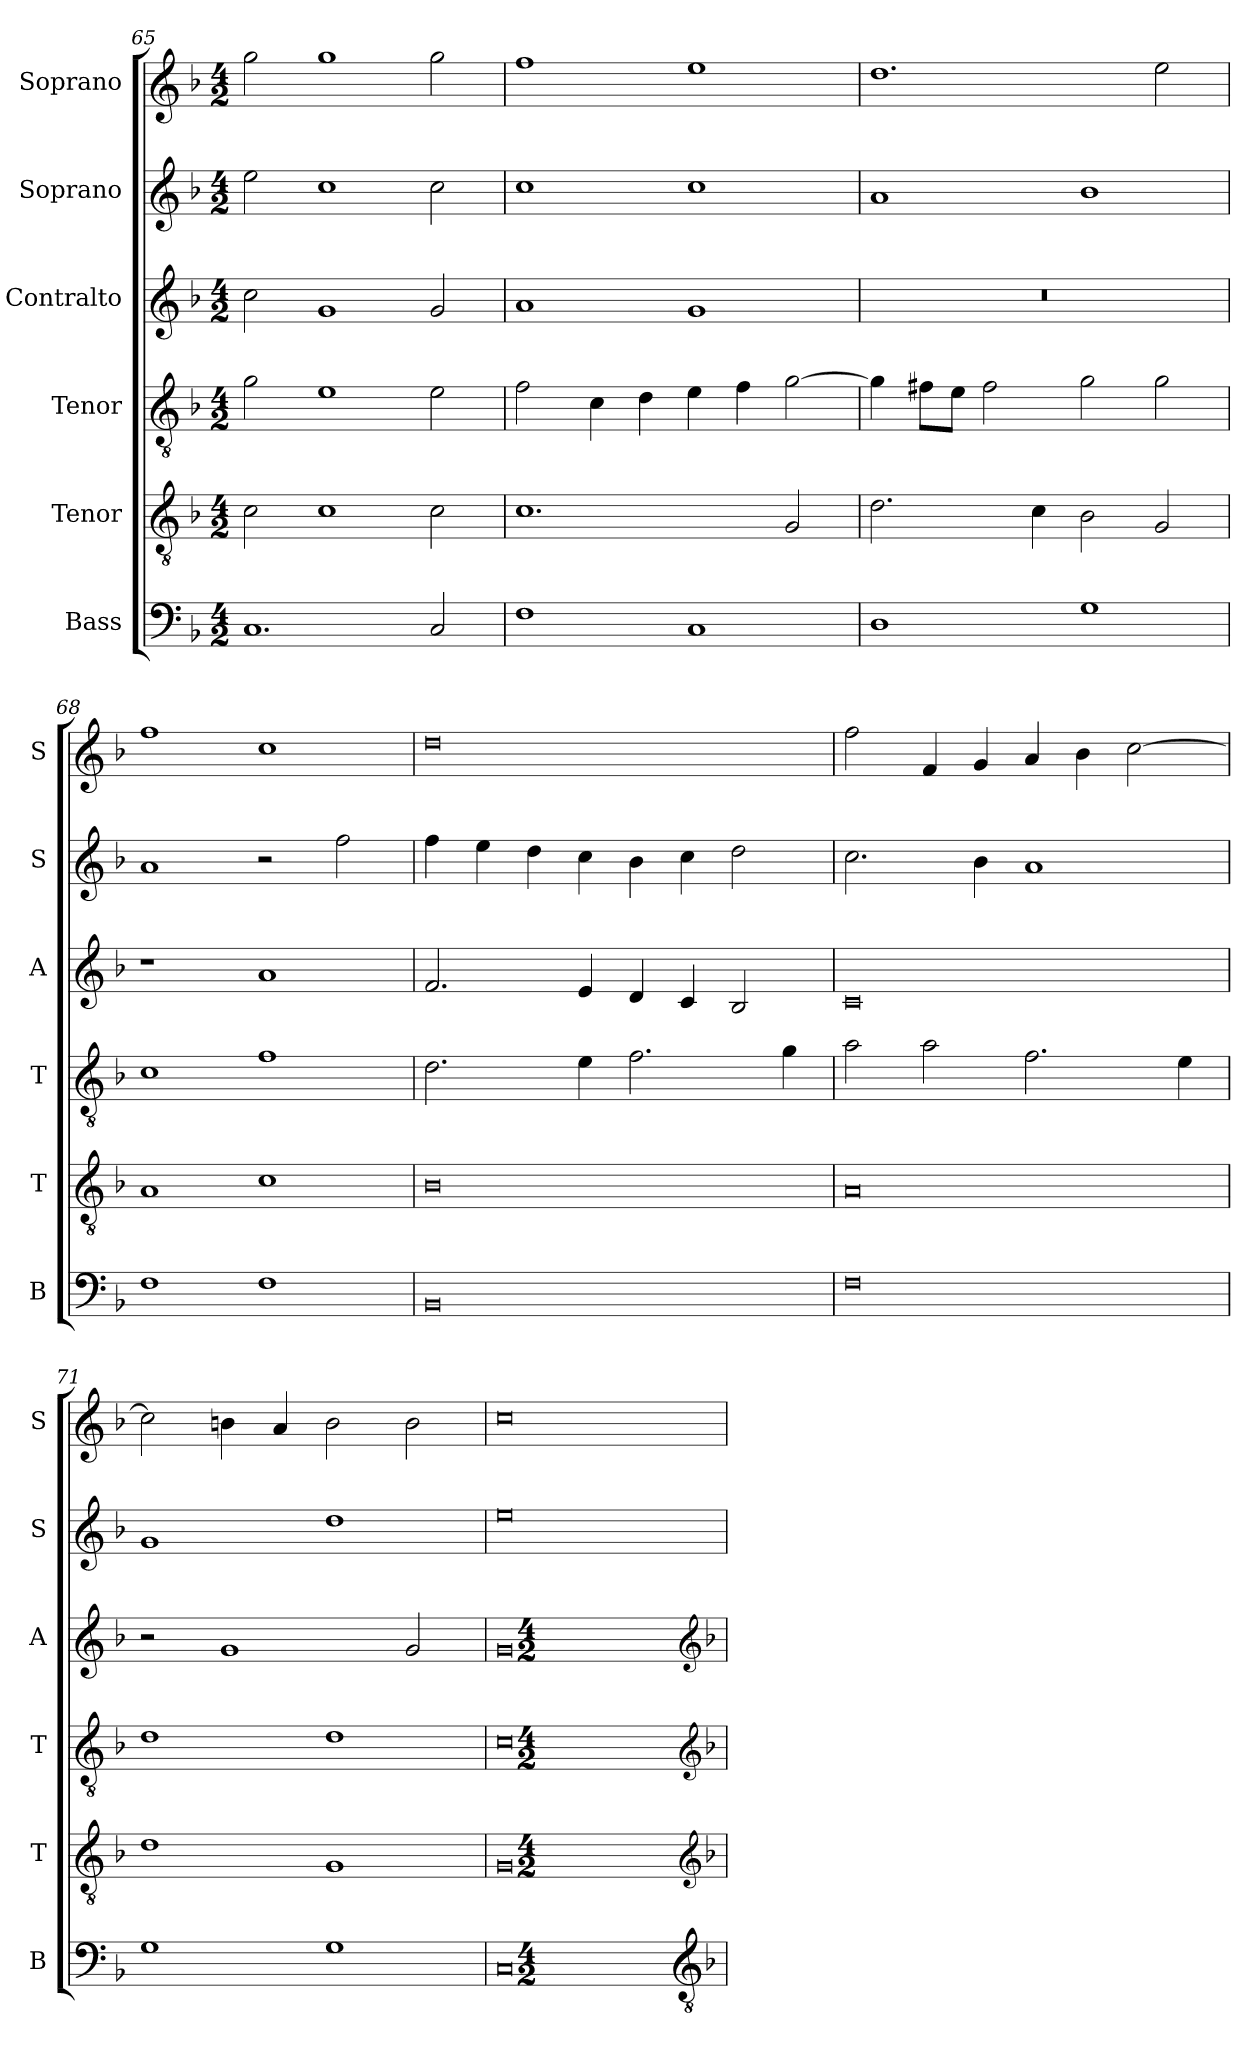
**kern	**kern	**kern	**kern	**kern	**kern
*part6	*part5	*part4	*part3	*part2	*part1
*staff6	*staff5	*staff4	*staff3	*staff2	*staff1
*I"Bass	*I"Tenor	*I"Tenor	*I"Contralto	*I"Soprano	*I"Soprano
*I'B	*I'T	*I'T	*I'A	*I'S	*I'S
*clefF4	*clefGv2	*clefGv2	*clefG2	*clefG2	*clefG2
*k[b-]	*k[b-]	*k[b-]	*k[b-]	*k[b-]	*k[b-]
*F:ion	*F:ion	*F:ion	*F:ion	*F:ion	*F:ion
*M4/2	*M4/2	*M4/2	*M4/2	*M4/2	*M4/2
=65	=65	=65	=65	=65	=65
1.C	2c	2g	2cc	2ee	2gg
.	1c	1e	1g	1cc	1gg
2C	2c	2e	2g	2cc	2gg
=66	=66	=66	=66	=66	=66
1F	1.c	2f	1a	1cc	1ff
.	.	4c	.	.	.
.	.	4d	.	.	.
1C	.	4e	1g	1cc	1ee
.	.	4f	.	.	.
.	2G	[2g	.	.	.
=67	=67	=67	=67	=67	=67
1D	2.d	4g]	0r	1a	1.dd
.	.	8f#X\L	.	.	.
.	.	8e\J	.	.	.
.	.	2f#	.	.	.
.	4c	.	.	.	.
1G	2B-	2g	.	1b-	.
.	2G	2g	.	.	2ee
=68	=68	=68	=68	=68	=68
1F	1A	1c	1r	1a	1ff
1F	1c	1f	1a	2r	1cc
.	.	.	.	2ff	.
=69	=69	=69	=69	=69	=69
0BB-	0B-	2.d	2.f	4ff	0dd
.	.	.	.	4ee	.
.	.	.	.	4dd	.
.	.	4e	4e	4cc	.
.	.	2.f	4d	4b-	.
.	.	.	4c	4cc	.
.	.	.	2B-	2dd	.
.	.	4g	.	.	.
=70	=70	=70	=70	=70	=70
0F	0A	2a	0c	2.cc	2ff
.	.	2a	.	.	4f
.	.	.	.	4b-	4g
.	.	2.f	.	1a	4a
.	.	.	.	.	4b-
.	.	.	.	.	[2cc
.	.	4e	.	.	.
=71	=71	=71	=71	=71	=71
1G	1d	1d	2r	1g	2cc]
.	.	.	1g	.	4bn
.	.	.	.	.	4a
1G	1G	1d	.	1dd	2b
.	.	.	2g	.	2b
=72	=72	=72	=72	=72	=72
0C	0G	0c	0g	0ee	0cc
*clefGv2	*clefG2	*clefG2	*clefG2	*	*
*k[b-]	*k[b-]	*k[b-]	*k[b-]	*	*
*F:ion	*F:ion	*F:ion	*F:ion	*	*
*M4/2	*M4/2	*M4/2	*M4/2	*	*
=	=	=	=	=	=
*-	*-	*-	*-	*-	*-
